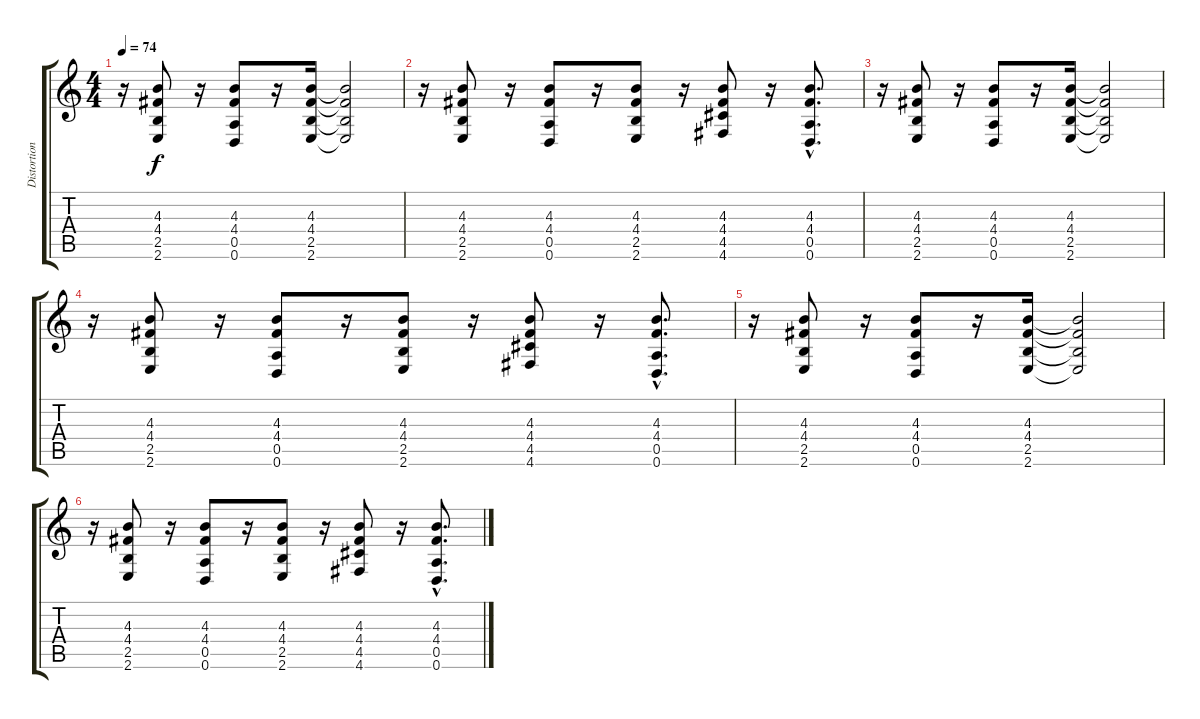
\track ("Distortion Guitar I" "Distortion") {instrument distortionguitar}
\staff {score tabs}
\tuning (E4 B3 G3 D3 A2 D2) {hide}
\ts (4 4)
\tempo 74
\clef g2
\ks c
r.16{dy f} (4.3 4.4 2.5 2.6).8 r.16 (4.3 4.4 0.5 0.6).8 r.16 (4.3 4.4 2.5 2.6).16 (4.3{t} 4.4{t} 2.5{t} 2.6{t}).2 |
r.16 (4.3 4.4 2.5 2.6).8 r.16 (4.3 4.4 0.5 0.6).8 r.16 (4.3 4.4 2.5 2.6).8 r.16 (4.3 4.4 4.5 4.6).8 r.16 (4.3{hac} 4.4{hac} 0.5{hac} 0.6{hac}).8{d} |
r.16 (4.3 4.4 2.5 2.6).8 r.16 (4.3 4.4 0.5 0.6).8 r.16 (4.3 4.4 2.5 2.6).16 (4.3{t} 4.4{t} 2.5{t} 2.6{t}).2 |
r.16 (4.3 4.4 2.5 2.6).8 r.16 (4.3 4.4 0.5 0.6).8 r.16 (4.3 4.4 2.5 2.6).8 r.16 (4.3 4.4 4.5 4.6).8 r.16 (4.3{hac} 4.4{hac} 0.5{hac} 0.6{hac}).8{d} |
r.16 (4.3 4.4 2.5 2.6).8 r.16 (4.3 4.4 0.5 0.6).8 r.16 (4.3 4.4 2.5 2.6).16 (4.3{t} 4.4{t} 2.5{t} 2.6{t}).2 |
r.16 (4.3 4.4 2.5 2.6).8 r.16 (4.3 4.4 0.5 0.6).8 r.16 (4.3 4.4 2.5 2.6).8 r.16 (4.3 4.4 4.5 4.6).8 r.16 (4.3{hac} 4.4{hac} 0.5{hac} 0.6{hac}).8{d}
